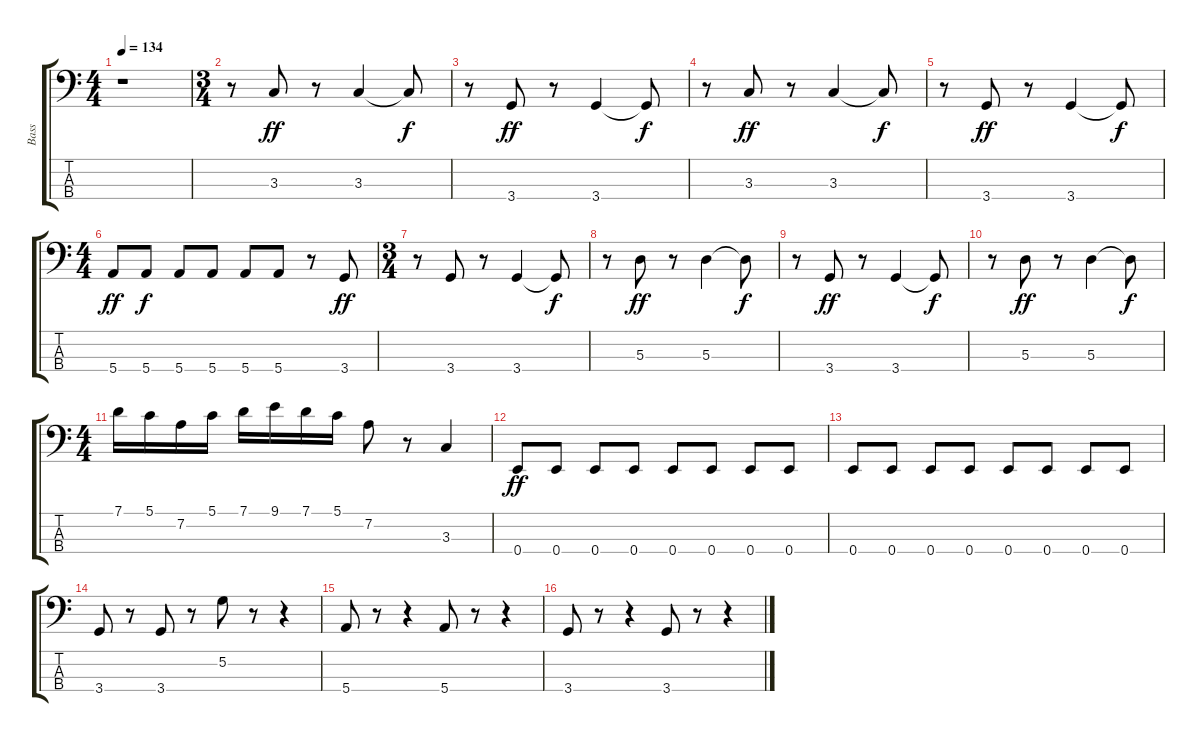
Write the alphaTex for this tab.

\track ("Bass" "Bass") {instrument acousticbass}
\staff {score tabs}
\tuning (G2 D2 A1 E1) {hide}
\ts (4 4)
\tempo 134
\clef f4
\ks c
r.1{dy fff} |
\ts (3 4)
r.8 3.3.8{dy ff} r.8 3.3.4 3.3{t}.8{dy f} |
r.8 3.4.8{dy ff} r.8 3.4.4 3.4{t}.8{dy f} |
r.8 3.3.8{dy ff} r.8 3.3.4 3.3{t}.8{dy f} |
r.8 3.4.8{dy ff} r.8 3.4.4 3.4{t}.8{dy f} |
\ts (4 4)
5.4.8{dy ff} 5.4.8{dy f} 5.4.8 5.4.8 5.4.8 5.4.8 r.8 3.4.8{dy ff} |
\ts (3 4)
r.8 3.4.8 r.8 3.4.4 3.4{t}.8{dy f} |
r.8 5.3.8{dy ff} r.8 5.3.4 5.3{t}.8{dy f} |
r.8 3.4.8{dy ff} r.8 3.4.4 3.4{t}.8{dy f} |
r.8 5.3.8{dy ff} r.8 5.3.4 5.3{t}.8{dy f} |
\ts (4 4)
7.1.16 5.1.16 7.2.16 5.1.16 7.1.16 9.1.16 7.1.16 5.1.16 7.2.8 r.8 3.3.4 |
0.4.8{dy ff} 0.4.8 0.4.8 0.4.8 0.4.8 0.4.8 0.4.8 0.4.8 |
0.4.8 0.4.8 0.4.8 0.4.8 0.4.8 0.4.8 0.4.8 0.4.8 |
3.4.8 r.8 3.4.8 r.8 5.2.8 r.8 r.4 |
5.4.8 r.8 r.4 5.4.8 r.8 r.4 |
3.4.8 r.8 r.4 3.4.8 r.8 r.4
